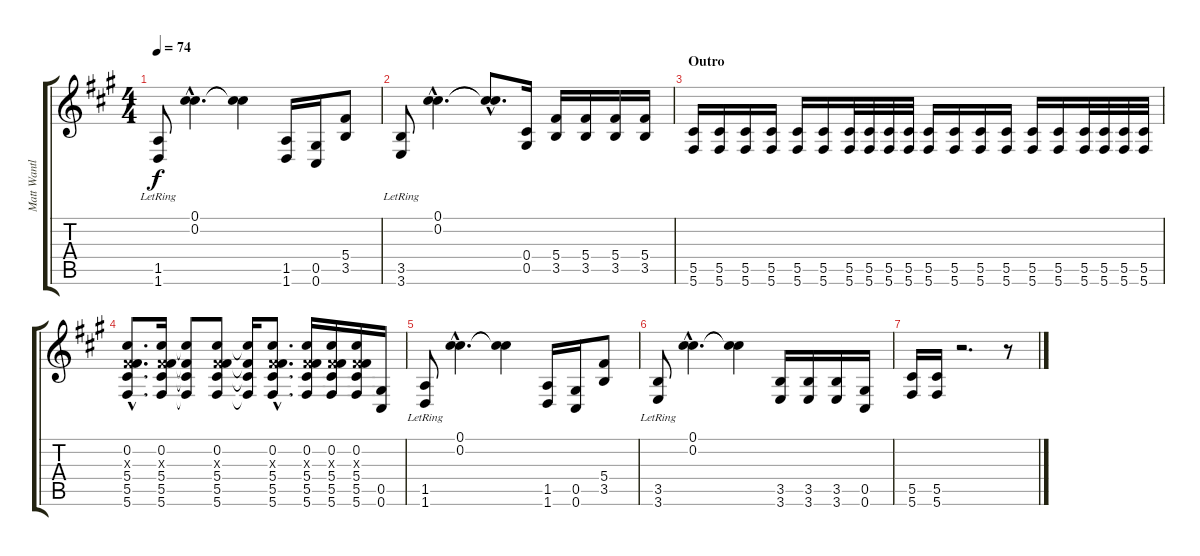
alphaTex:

\track ("Matt Wantland" "Matt Wantl") {instrument electricguitarclean}
\staff {score tabs}
\tuning (Db4 Db4 Gb3 Db3 Ab2 Db2) {hide}
\ts (4 4)
\tempo 74
\clef g2
\ks f#minor
(1.5{lr} 1.6{lr}).8{dy f} (0.1{hac} 0.2{hac}).4{d} (0.1{t} 0.2{t}).4 (1.5 1.6).16 (0.5 0.6).16 (5.4 3.5).8 |
(3.5{lr} 3.6{lr}).8 (0.1{hac} 0.2{hac}).4{d} (0.1{hac t} 0.2{hac t}).8{d} (0.4 0.5).16 (5.4 3.5).16 (5.4 3.5).16 (5.4 3.5).16 (5.4 3.5).16 |
\section ("" "Outro")
(5.5 5.6).16 (5.5 5.6).16 (5.5 5.6).16 (5.5 5.6).16 (5.5 5.6).16 (5.5 5.6).16 (5.5 5.6).32 (5.5 5.6).32 (5.5 5.6).32 (5.5 5.6).32 (5.5 5.6).16 (5.5 5.6).16 (5.5 5.6).16 (5.5 5.6).16 (5.5 5.6).16 (5.5 5.6).16 (5.5 5.6).32 (5.5 5.6).32 (5.5 5.6).32 (5.5 5.6).32 |
(0.2{hac} 0.3{hac x} 5.4{hac} 5.5{hac} 5.6{hac}).8{d} (0.2 0.3{x} 5.4 5.5 5.6).16 (0.2{t} 5.4{t} 5.5{t} 5.6{t}).8 (0.2 0.3{x} 5.4 5.5 5.6).8 (0.2{t} 5.4{t} 5.5{t} 5.6{t}).16 (0.2{hac} 0.3{hac x} 5.4{hac} 5.5{hac} 5.6{hac}).8{d} (0.2 0.3{x} 5.4 5.5 5.6).16 (0.2 0.3{x} 5.4 5.5 5.6).16 (0.2 0.3{x} 5.4 5.5 5.6).16 (0.5 0.6).16 |
(1.5{lr} 1.6{lr}).8 (0.1{hac} 0.2{hac}).4{d} (0.1{t} 0.2{t}).4 (1.5 1.6).16 (0.5 0.6).16 (5.4 3.5).8 |
(3.5{lr} 3.6{lr}).8 (0.1{hac} 0.2{hac}).4{d} (0.1{t} 0.2{t}).4 (3.5 3.6).16 (3.5 3.6).16 (3.5 3.6).16 (0.5 0.6).16 |
(5.5 5.6).16 (5.5 5.6).16 r.2{d} r.8
